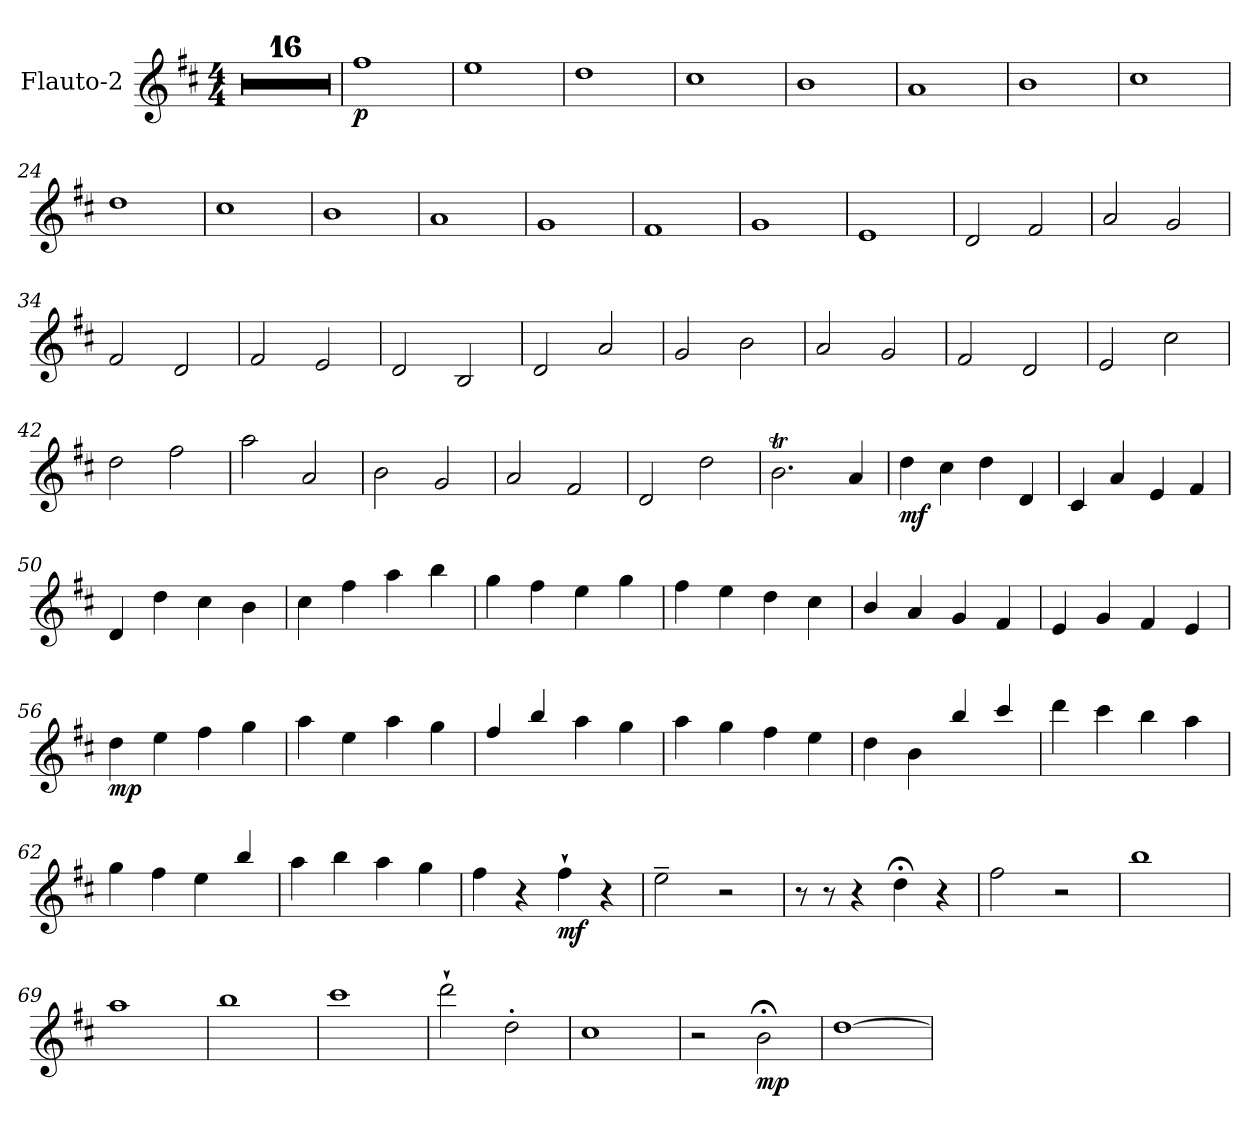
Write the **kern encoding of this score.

**kern	**dynam
*part1	*part1
*staff1	*staff1
*I"Flauto-2	*
*I'Fl	*
*clefG2	*
*k[f#c#]	*
*D:	*
*M4/4	*
=	=
1r	.
=1	=1
1r	.
=2	=2
1r	.
=3	=3
1r	.
=4	=4
1r	.
=5	=5
1r	.
=6	=6
1r	.
=7	=7
1r	.
=8	=8
1r	.
=9	=9
1r	.
=10	=10
1r	.
=11	=11
1r	.
=12	=12
1r	.
=13	=13
1r	.
=14	=14
1r	.
=15	=15
1r	.
=16	=16
!	!LO:DY:b
1ff#	p
=17	=17
1ee	.
!!LO:LB:g=z
=18	=18
1dd	.
=19	=19
1cc#	.
=20	=20
1b	.
=21	=21
1a	.
=22	=22
1b	.
=23	=23
1cc#	.
=24	=24
1dd	.
=25	=25
1cc#	.
=26	=26
1b	.
=27	=27
1a	.
=28	=28
1g	.
=29	=29
1f#	.
=30	=30
1g	.
=31	=31
1e	.
=32	=32
2d/	.
2f#/	.
=33	=33
2a/	.
2g/	.
=34	=34
2f#/	.
2d/	.
=35	=35
2f#/	.
2e/	.
!!LO:LB:g=z
=36	=36
2d/	.
2B/	.
=37	=37
2d/	.
2a/	.
=38	=38
2g/	.
2b\	.
=39	=39
2a/	.
2g/	.
=40	=40
2f#/	.
2d/	.
=41	=41
2e/	.
2cc#\	.
=42	=42
2dd\	.
2ff#\	.
=43	=43
2aa\	.
2a/	.
=44	=44
2b\	.
2g/	.
=45	=45
2a/	.
2f#/	.
=46	=46
2d/	.
2dd\	.
=47	=47
2.bT\	.
4a/	.
=48	=48
!	!LO:DY:b
4dd\	mf
4cc#\	.
4dd\	.
4d/	.
!!LO:LB:g=z
=49	=49
4c#/	.
4a/	.
4e/	.
4f#/	.
=50	=50
4d/	.
4dd\	.
4cc#\	.
4b\	.
=51	=51
4cc#\	.
4ff#\	.
4aa\	.
4bb\	.
=52	=52
4gg\	.
4ff#\	.
4ee\	.
4gg\	.
=53	=53
4ff#\	.
4ee\	.
4dd\	.
4cc#\	.
=54	=54
4b/	.
4a/	.
4g/	.
4f#/	.
=55	=55
4e/	.
4g/	.
4f#/	.
4e/	.
=56	=56
!	!LO:DY:b
4dd\	mp
4ee\	.
4ff#\	.
4gg\	.
=57	=57
4aa\	.
4ee\	.
4aa\	.
4gg\	.
!!LO:LB:g=z
=58	=58
4ff#/	.
4bb/	.
4aa\	.
4gg\	.
=59	=59
4aa\	.
4gg\	.
4ff#\	.
4ee\	.
=60	=60
4dd\	.
4b\	.
4bb/	.
4ccc#/	.
=61	=61
4ddd\	.
4ccc#\	.
4bb\	.
4aa\	.
=62	=62
4gg\	.
4ff#\	.
4ee\	.
4bb/	.
=63	=63
4aa\	.
4bb\	.
4aa\	.
4gg\	.
=64	=64
4ff#\	.
4r	.
!	!LO:DY:b
4ff#`\	mf
4r	.
=65	=65
2ee~\	.
2r	.
=66	=66
8r	.
8r	.
4r	.
4dd;<\	.
4r	.
=67	=67
2ff#\	.
2r	.
!!LO:LB:g=z
=68	=68
1bb	.
=69	=69
1aa	.
=70	=70
1bb	.
=71	=71
1ccc#	.
=72	=72
2ddd`\	.
2dd'\	.
=73	=73
1cc#	.
=74	=74
2r	.
!	!LO:DY:b
2b;<\	mp
=75	=75
[1dd	.
=	=
*-	*-
